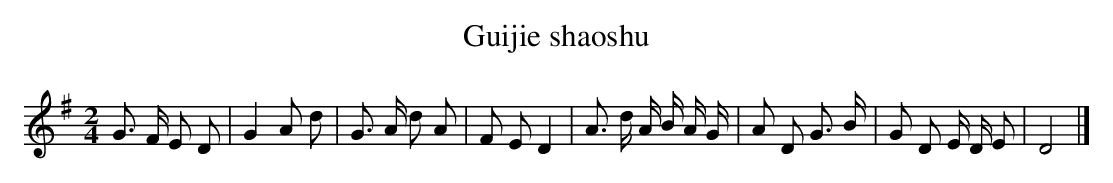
X:1
T: Guijie shaoshu
L: 1/8
M: 2/4
K: G
G> F E D [I:setbarnb 1]|
G2A d |
G> A d A |
F ED2 |
A> d A/ B/ A/ G/ |
A D G3/ B/ |
G D E/ D/ E |
D4 |]
